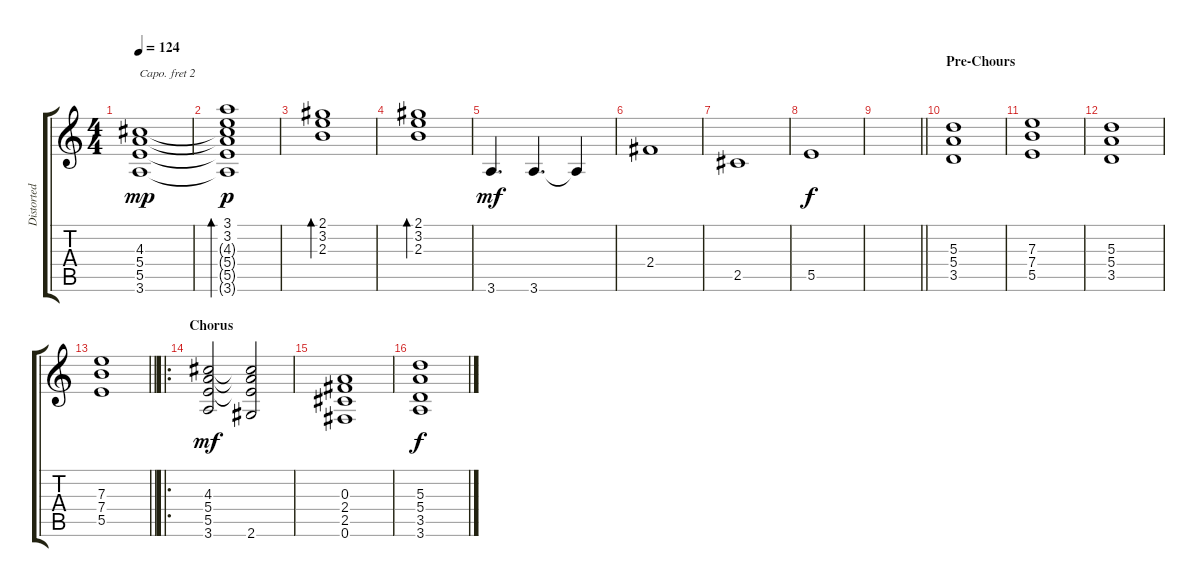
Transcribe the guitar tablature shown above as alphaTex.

\track ("Distorted" "Distorted") {instrument overdrivenguitar}
\staff {score tabs}
\capo 2
\tuning (E4 B3 G3 D3 A2 E2) {hide}
\ts (4 4)
\tempo 124
\clef g2
\ks c
(4.3 5.4 5.5 3.6).1{dy mp} |
(3.1 3.2 4.3{t} 5.4{t} 5.5{t} 3.6{t}).1{bd 120 dy p} |
(2.1 3.2 2.3).1{bd 120} |
(2.1 3.2 2.3).1{bd 120} |
3.6.4{d dy mf} 3.6.4{d} 3.6{t}.4 |
2.4.1 |
2.5.1 |
5.5.1{dy f} |
\barLineRight lightlight
|
\section ("" "Pre-Chours")
(5.3 5.4 3.5).1 |
(7.3 7.4 5.5).1 |
(5.3 5.4 3.5).1 |
\barLineRight lightlight
(7.3 7.4 5.5).1 |
\ro
\section ("" "Chorus")
(4.3 5.4 5.5 3.6).2{dy mf} (4.3{t} 5.4{t} 5.5{t} 2.6).2 |
(0.3 2.4 2.5 0.6).1 |
(5.3 5.4 3.5 3.6).1{dy f}
